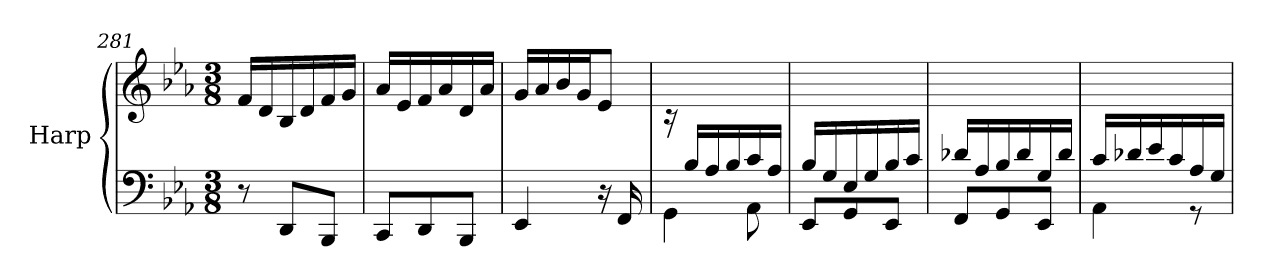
**kern	**kern
*part1	*part1
*staff2	*staff1
*I"Harp	*
*I'Hp	*
*clefF4	*clefG2
*k[b-e-a-]	*k[b-e-a-]
*M3/8	*M3/8
=281	=281
8r	16f/LL
.	16d/
8DD/L	16B-/
.	16d/
8BBB-/J	16f/
.	16g/JJ
=282	=282
8CC/L	16a-/LL
.	16e-/
8DD/	16f/
.	16a-/
8BBB-/J	16d/
.	16a-/JJ
=283	=283
4EE-/	16g/LL
.	16a-/
.	16b-/
.	16g/J
16r	8e-/J
16FF/	.
=284	=284
*^	*
16ryy	4GG\	16rc
16B-/LL	.	4ryy
16A-/	.	.
16B-/	.	.
16c/	8AA-\	.
16A-/JJ	.	16ryy
=285	=285	=285
16B-/LL	8EE-/L	4.ryy
16G/	.	.
16E-/	8GG/	.
16G/	.	.
16B-/	8EE-/J	.
16c/JJ	.	.
!!LO:LB:g=z
=286	=286	=286
16d-X/LL	8FF/L	4.ryy
16A-/	.	.
16B-/	8GG/	.
16d-/	.	.
16G/	8EE-/J	.
16d-/JJ	.	.
=287	=287	=287
16c/LL	4AA-\	4.ryy
16d-X/	.	.
16e-/	.	.
16c/	.	.
16A-/	8r	.
16G/JJ	.	.
*v	*v	*
=	=
*-	*-
